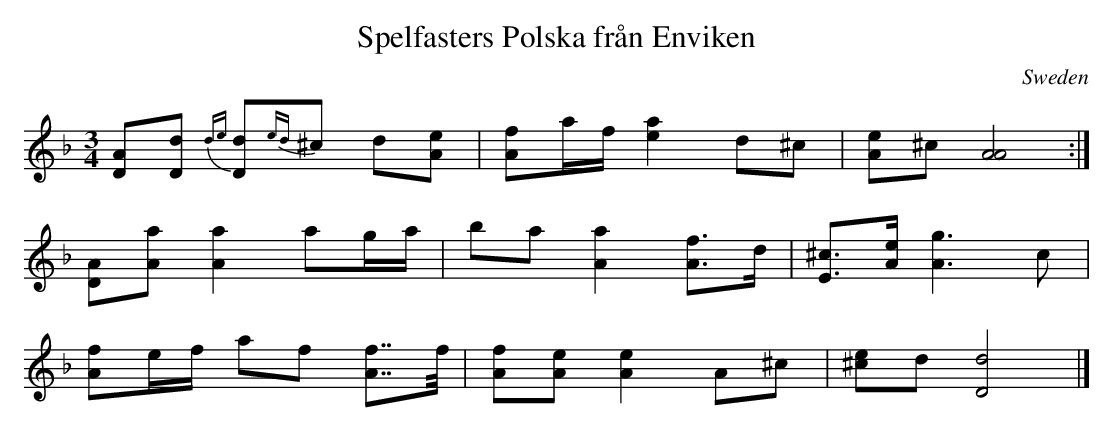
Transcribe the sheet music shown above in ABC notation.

X:1
T:Spelfasters Polska från Enviken
C;e. Vilhelm Hedlund
O:Sweden
M:3/4
K:D minor
[DA][Dd] {de}[Dd]{ed}^c d[Ae] | [Af]a/f/ [ae]2 d^c | [Ae]^c [AA]4 :|
[DA][Aa] [Aa]2 ag/a/ | ba[Aa]2 [Af]>d | [E^c]>[Ae][Ag]3c |
[Af]e/f/ af [Af]7/4f/4 | [Af][Ae] [Ae]2 A^c | [^ce]d [Dd]4 |]
